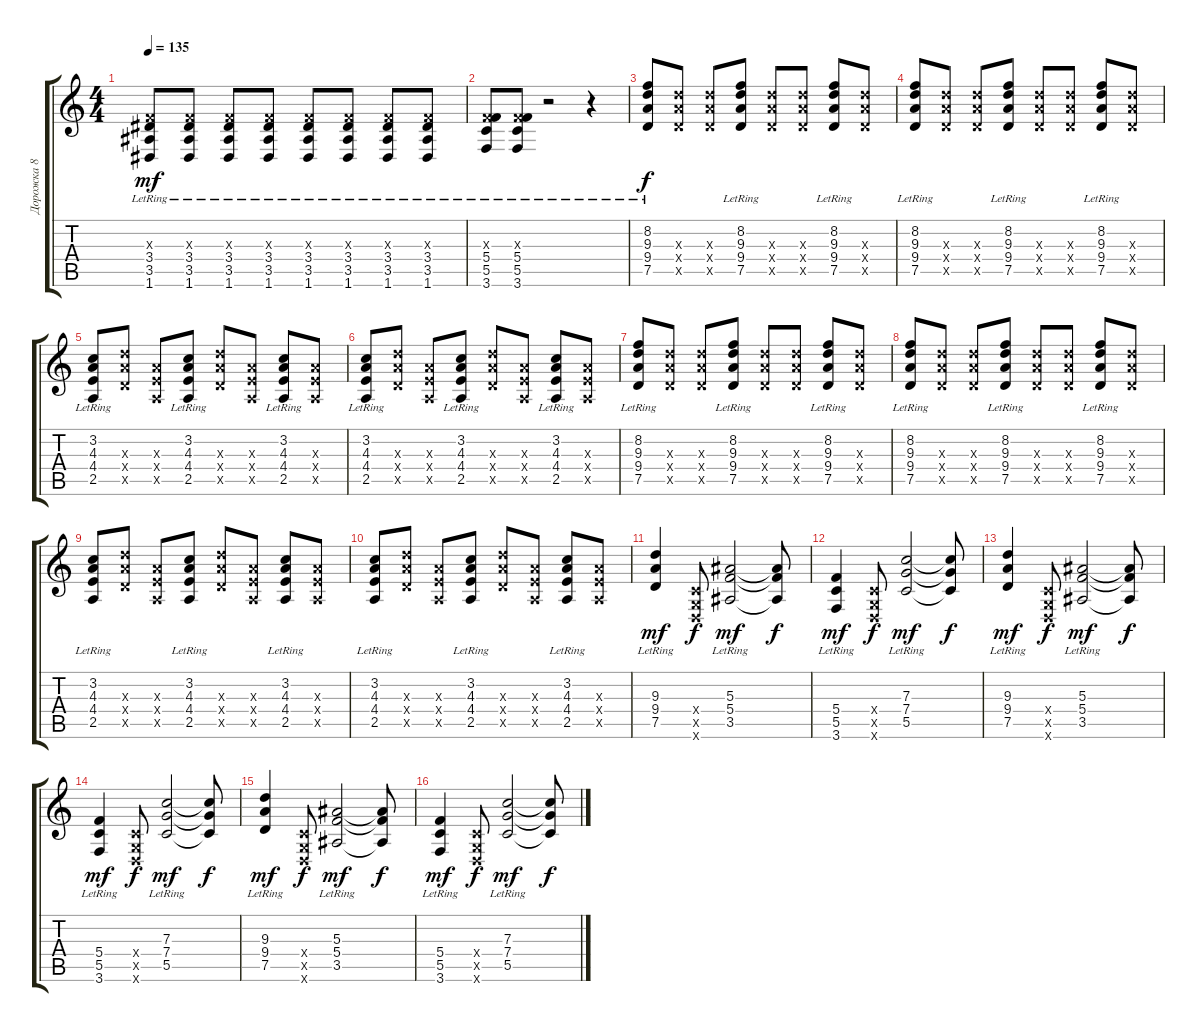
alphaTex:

\track ("Дорожка 8" "Дорожка 8") {instrument acousticguitarsteel}
\staff {score tabs}
\tuning (D4 A3 F3 C3 G2 D2) {hide}
\ts (4 4)
\tempo 135
\clef g2
\ks c
(0.3{x} 3.4{lr} 3.5{lr} 1.6{lr}).8{dy mf} (0.3{x} 3.4{lr} 3.5{lr} 1.6{lr}).8 (0.3{x} 3.4{lr} 3.5{lr} 1.6{lr}).8 (0.3{x} 3.4{lr} 3.5{lr} 1.6{lr}).8 (0.3{x} 3.4{lr} 3.5{lr} 1.6{lr}).8 (0.3{x} 3.4{lr} 3.5{lr} 1.6{lr}).8 (0.3{x} 3.4{lr} 3.5{lr} 1.6{lr}).8 (0.3{x} 3.4{lr} 3.5{lr} 1.6{lr}).8 |
(0.3{x} 5.4{lr} 5.5{lr} 3.6{lr}).8 (0.3{x} 5.4{lr} 5.5{lr} 3.6{lr}).8 r.2 r.4 |
(8.2{lr} 9.3{lr} 9.4{lr} 7.5{lr}).8{dy f} (9.3{x} 9.4{x} 7.5{x}).8 (9.3{x} 9.4{x} 7.5{x}).8 (8.2{lr} 9.3{lr} 9.4{lr} 7.5{lr}).8 (9.3{x} 9.4{x} 7.5{x}).8 (9.3{x} 9.4{x} 7.5{x}).8 (8.2{lr} 9.3{lr} 9.4{lr} 7.5{lr}).8 (9.3{x} 9.4{x} 7.5{x}).8 |
(8.2{lr} 9.3{lr} 9.4{lr} 7.5{lr}).8 (9.3{x} 9.4{x} 7.5{x}).8 (9.3{x} 9.4{x} 7.5{x}).8 (8.2{lr} 9.3{lr} 9.4{lr} 7.5{lr}).8 (9.3{x} 9.4{x} 7.5{x}).8 (9.3{x} 9.4{x} 7.5{x}).8 (8.2{lr} 9.3{lr} 9.4{lr} 7.5{lr}).8 (9.3{x} 9.4{x} 7.5{x}).8 |
(3.2{lr} 4.3{lr} 4.4{lr} 2.5{lr}).8 (9.3{x} 9.4{x} 7.5{x}).8 (4.3{x} 4.4{x} 2.5{x}).8 (3.2{lr} 4.3{lr} 4.4{lr} 2.5{lr}).8 (9.3{x} 9.4{x} 7.5{x}).8 (4.3{x} 4.4{x} 2.5{x}).8 (3.2{lr} 4.3{lr} 4.4{lr} 2.5{lr}).8 (4.3{x} 4.4{x} 2.5{x}).8 |
(3.2{lr} 4.3{lr} 4.4{lr} 2.5{lr}).8 (9.3{x} 9.4{x} 7.5{x}).8 (4.3{x} 4.4{x} 2.5{x}).8 (3.2{lr} 4.3{lr} 4.4{lr} 2.5{lr}).8 (9.3{x} 9.4{x} 7.5{x}).8 (4.3{x} 4.4{x} 2.5{x}).8 (3.2{lr} 4.3{lr} 4.4{lr} 2.5{lr}).8 (4.3{x} 4.4{x} 2.5{x}).8 |
(8.2{lr} 9.3{lr} 9.4{lr} 7.5{lr}).8 (9.3{x} 9.4{x} 7.5{x}).8 (9.3{x} 9.4{x} 7.5{x}).8 (8.2{lr} 9.3{lr} 9.4{lr} 7.5{lr}).8 (9.3{x} 9.4{x} 7.5{x}).8 (9.3{x} 9.4{x} 7.5{x}).8 (8.2{lr} 9.3{lr} 9.4{lr} 7.5{lr}).8 (9.3{x} 9.4{x} 7.5{x}).8 |
(8.2{lr} 9.3{lr} 9.4{lr} 7.5{lr}).8 (9.3{x} 9.4{x} 7.5{x}).8 (9.3{x} 9.4{x} 7.5{x}).8 (8.2{lr} 9.3{lr} 9.4{lr} 7.5{lr}).8 (9.3{x} 9.4{x} 7.5{x}).8 (9.3{x} 9.4{x} 7.5{x}).8 (8.2{lr} 9.3{lr} 9.4{lr} 7.5{lr}).8 (9.3{x} 9.4{x} 7.5{x}).8 |
(3.2{lr} 4.3{lr} 4.4{lr} 2.5{lr}).8 (9.3{x} 9.4{x} 7.5{x}).8 (4.3{x} 4.4{x} 2.5{x}).8 (3.2{lr} 4.3{lr} 4.4{lr} 2.5{lr}).8 (9.3{x} 9.4{x} 7.5{x}).8 (4.3{x} 4.4{x} 2.5{x}).8 (3.2{lr} 4.3{lr} 4.4{lr} 2.5{lr}).8 (4.3{x} 4.4{x} 2.5{x}).8 |
(3.2{lr} 4.3{lr} 4.4{lr} 2.5{lr}).8 (9.3{x} 9.4{x} 7.5{x}).8 (4.3{x} 4.4{x} 2.5{x}).8 (3.2{lr} 4.3{lr} 4.4{lr} 2.5{lr}).8 (9.3{x} 9.4{x} 7.5{x}).8 (4.3{x} 4.4{x} 2.5{x}).8 (3.2{lr} 4.3{lr} 4.4{lr} 2.5{lr}).8 (4.3{x} 4.4{x} 2.5{x}).8 |
(9.3{lr} 9.4{lr} 7.5{lr}).4{dy mf} (0.4{x} 0.5{x} 0.6{x}).8{dy f} (5.3{lr} 5.4{lr} 3.5{lr}).2{dy mf} (5.3{t} 5.4{t} 3.5{t}).8{dy f} |
(5.4{lr} 5.5{lr} 3.6{lr}).4{dy mf} (0.4{x} 0.5{x} 0.6{x}).8{dy f} (7.3{lr} 7.4{lr} 5.5{lr}).2{dy mf} (7.3{t} 7.4{t} 5.5{t}).8{dy f} |
(9.3{lr} 9.4{lr} 7.5{lr}).4{dy mf} (0.4{x} 0.5{x} 0.6{x}).8{dy f} (5.3{lr} 5.4{lr} 3.5{lr}).2{dy mf} (5.3{t} 5.4{t} 3.5{t}).8{dy f} |
(5.4{lr} 5.5{lr} 3.6{lr}).4{dy mf} (0.4{x} 0.5{x} 0.6{x}).8{dy f} (7.3{lr} 7.4{lr} 5.5{lr}).2{dy mf} (7.3{t} 7.4{t} 5.5{t}).8{dy f} |
(9.3{lr} 9.4{lr} 7.5{lr}).4{dy mf} (0.4{x} 0.5{x} 0.6{x}).8{dy f} (5.3{lr} 5.4{lr} 3.5{lr}).2{dy mf} (5.3{t} 5.4{t} 3.5{t}).8{dy f} |
(5.4{lr} 5.5{lr} 3.6{lr}).4{dy mf} (0.4{x} 0.5{x} 0.6{x}).8{dy f} (7.3{lr} 7.4{lr} 5.5{lr}).2{dy mf} (7.3{t} 7.4{t} 5.5{t}).8{dy f}
